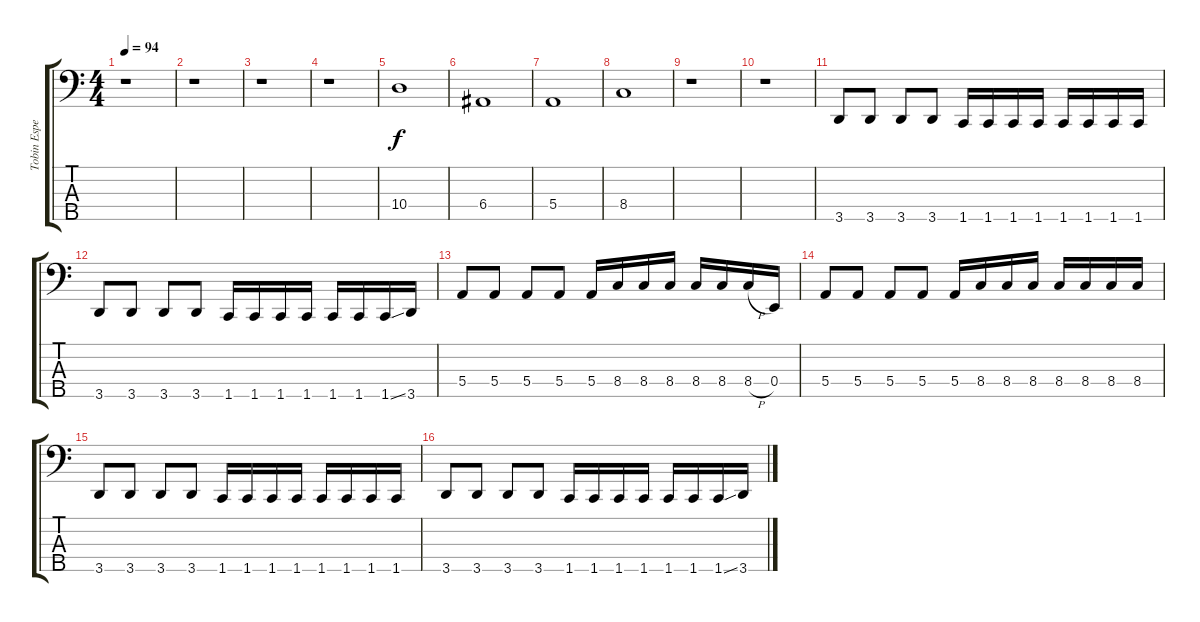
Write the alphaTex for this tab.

\track ("Tobin Esperance (Bass)" "Tobin Espe") {instrument slapbass2}
\staff {score tabs}
\tuning (G2 D2 A1 E1 B0) {hide}
\ts (4 4)
\tempo 94
\clef f4
\ks c
r.1{dy f instrument slapbass2} |
r.1 |
r.1 |
r.1 |
10.4.1 |
6.4.1 |
5.4.1 |
8.4.1 |
r.1 |
r.1 |
3.5.8 3.5.8 3.5.8 3.5.8 1.5.16 1.5.16 1.5.16 1.5.16 1.5.16 1.5.16 1.5.16 1.5.16 |
3.5.8 3.5.8 3.5.8 3.5.8 1.5.16 1.5.16 1.5.16 1.5.16 1.5.16 1.5.16 1.5{ss}.16 3.5.16 |
5.4.8 5.4.8 5.4.8 5.4.8 5.4.16 8.4.16 8.4.16 8.4.16 8.4.16 8.4.16 8.4{h}.16 0.4.16 |
5.4.8 5.4.8 5.4.8 5.4.8 5.4.16 8.4.16 8.4.16 8.4.16 8.4.16 8.4.16 8.4.16 8.4.16 |
3.5.8 3.5.8 3.5.8 3.5.8 1.5.16 1.5.16 1.5.16 1.5.16 1.5.16 1.5.16 1.5.16 1.5.16 |
3.5.8 3.5.8 3.5.8 3.5.8 1.5.16 1.5.16 1.5.16 1.5.16 1.5.16 1.5.16 1.5{ss}.16 3.5.16
